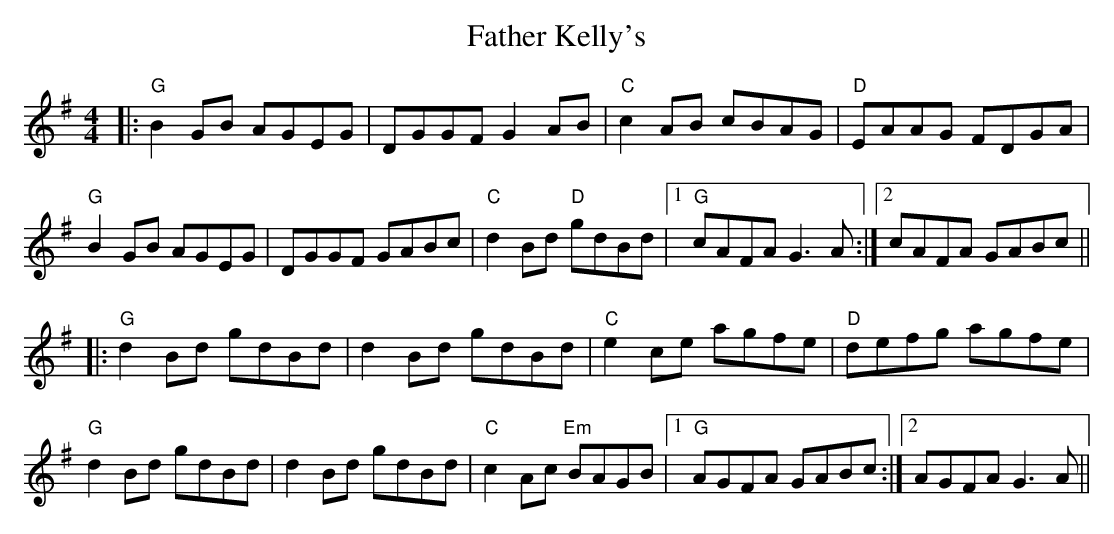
X:1
T:Father Kelly's
M:4/4
L:1/8
K:G
|: "G" B2GB AGEG | DGGF G2AB | "C" c2AB cBAG | "D" EAAG FDGA  |
   "G" B2GB AGEG | DGGF GABc | "C" d2Bd "D" gdBd |1 "G" cAFA G3A :|2 cAFA GABc ||
|: "G" d2Bd gdBd | d2Bd gdBd | "C" e2ce agfe | "D" defg agfe   |
   "G" d2Bd gdBd | d2Bd gdBd | "C" c2Ac "Em" BAGB |1 "G" AGFA GABc :|2 AGFA G3A ||
